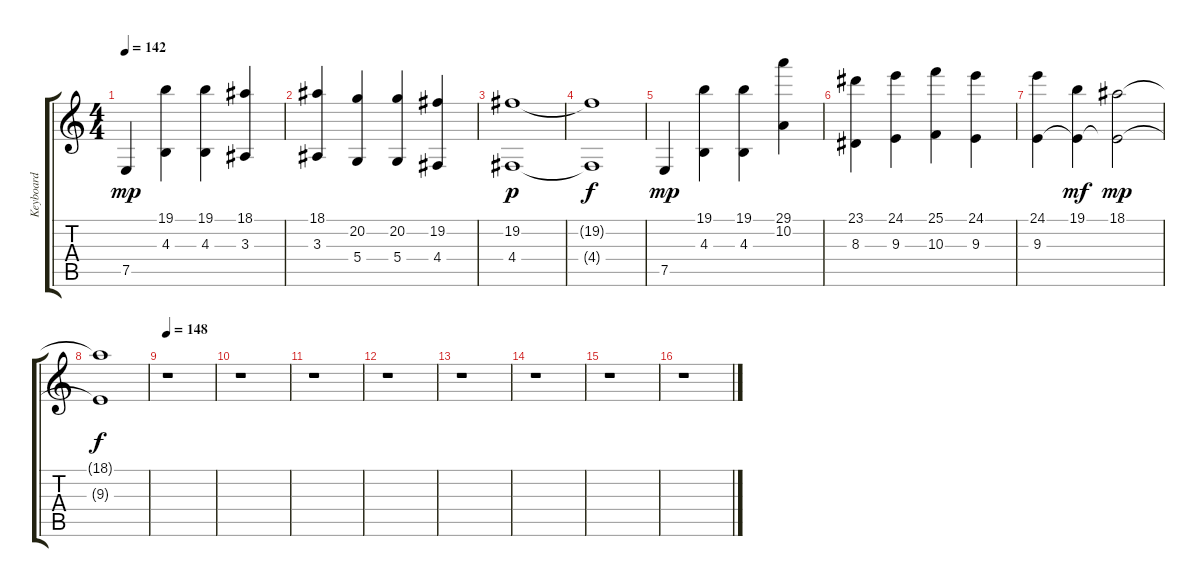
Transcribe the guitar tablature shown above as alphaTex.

\track ("Keyboard" "Keyboard") {instrument electricgrandpiano}
\staff {score tabs}
\tuning (E4 B3 G3 D3 A2 E2) {hide}
\ts (4 4)
\tempo 142
\clef g2
\ks c
7.5.4{dy mp} (19.1 4.3).4 (19.1 4.3).4 (18.1 3.3).4 |
(18.1 3.3).4 (20.2 5.4).4 (20.2 5.4).4 (19.2 4.4).4 |
(19.2 4.4).1{dy p} |
(19.2{t} 4.4{t}).1{dy f} |
7.5.4{dy mp} (19.1 4.3).4 (19.1 4.3).4 (29.1 10.2).4 |
(23.1 8.3).4 (24.1 9.3).4 (25.1 10.3).4 (24.1 9.3).4 |
(24.1 9.3).4 (19.1 9.3{t}).4{dy mf} (18.1 9.3{t}).2{dy mp} |
(18.1{t} 9.3{t}).1{dy f} |
\tempo 148
r.1 |
r.1 |
r.1 |
r.1 |
r.1 |
r.1 |
r.1 |
r.1
